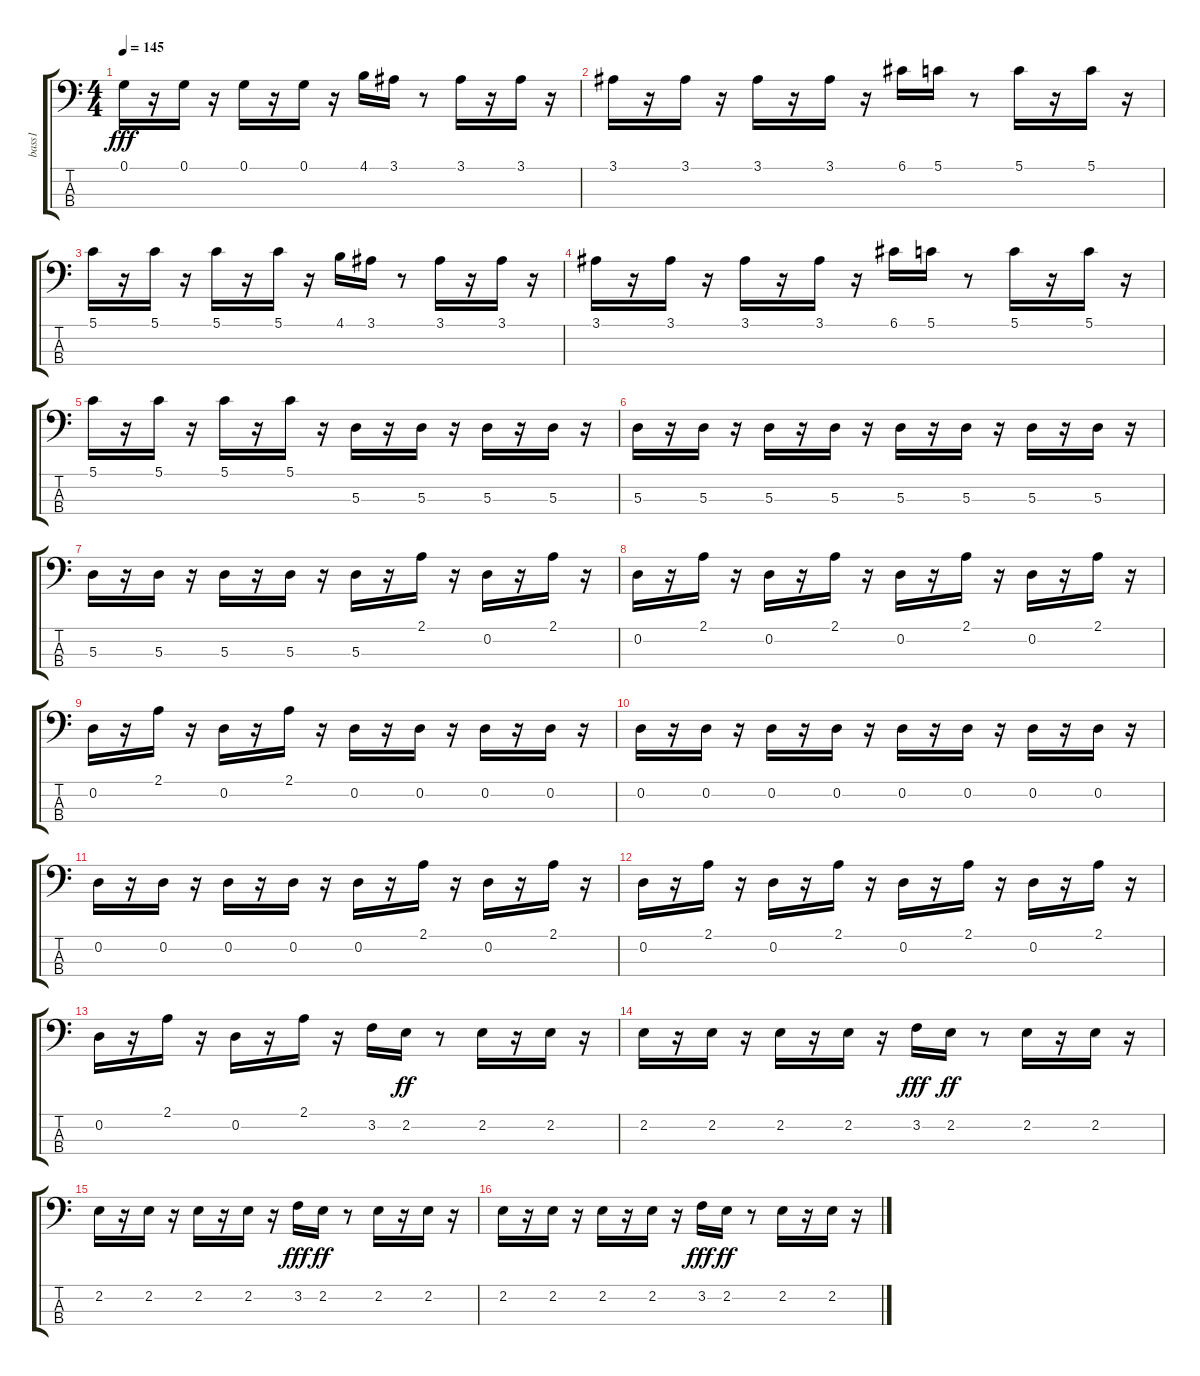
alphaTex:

\track ("bass1" "bass1") {instrument electricbassfinger}
\staff {score tabs}
\tuning (G2 D2 A1 E1) {hide}
\ts (4 4)
\tempo 145
\clef f4
\ks c
0.1.16{dy fff} r.16 0.1.16 r.16 0.1.16 r.16 0.1.16 r.16 4.1.16 3.1.16 r.8 3.1.16 r.16 3.1.16 r.16 |
3.1.16 r.16 3.1.16 r.16 3.1.16 r.16 3.1.16 r.16 6.1.16 5.1.16 r.8 5.1.16 r.16 5.1.16 r.16 |
5.1.16 r.16 5.1.16 r.16 5.1.16 r.16 5.1.16 r.16 4.1.16 3.1.16 r.8 3.1.16 r.16 3.1.16 r.16 |
3.1.16 r.16 3.1.16 r.16 3.1.16 r.16 3.1.16 r.16 6.1.16 5.1.16 r.8 5.1.16 r.16 5.1.16 r.16 |
5.1.16 r.16 5.1.16 r.16 5.1.16 r.16 5.1.16 r.16 5.3.16 r.16 5.3.16 r.16 5.3.16 r.16 5.3.16 r.16 |
5.3.16 r.16 5.3.16 r.16 5.3.16 r.16 5.3.16 r.16 5.3.16 r.16 5.3.16 r.16 5.3.16 r.16 5.3.16 r.16 |
5.3.16 r.16 5.3.16 r.16 5.3.16 r.16 5.3.16 r.16 5.3.16 r.16 2.1.16 r.16 0.2.16 r.16 2.1.16 r.16 |
0.2.16 r.16 2.1.16 r.16 0.2.16 r.16 2.1.16 r.16 0.2.16 r.16 2.1.16 r.16 0.2.16 r.16 2.1.16 r.16 |
0.2.16 r.16 2.1.16 r.16 0.2.16 r.16 2.1.16 r.16 0.2.16 r.16 0.2.16 r.16 0.2.16 r.16 0.2.16 r.16 |
0.2.16 r.16 0.2.16 r.16 0.2.16 r.16 0.2.16 r.16 0.2.16 r.16 0.2.16 r.16 0.2.16 r.16 0.2.16 r.16 |
0.2.16 r.16 0.2.16 r.16 0.2.16 r.16 0.2.16 r.16 0.2.16 r.16 2.1.16 r.16 0.2.16 r.16 2.1.16 r.16 |
0.2.16 r.16 2.1.16 r.16 0.2.16 r.16 2.1.16 r.16 0.2.16 r.16 2.1.16 r.16 0.2.16 r.16 2.1.16 r.16 |
0.2.16 r.16 2.1.16 r.16 0.2.16 r.16 2.1.16 r.16 3.2.16 2.2.16{dy ff} r.8 2.2.16 r.16 2.2.16 r.16 |
2.2.16 r.16 2.2.16 r.16 2.2.16 r.16 2.2.16 r.16 3.2.16{dy fff} 2.2.16{dy ff} r.8 2.2.16 r.16 2.2.16 r.16 |
2.2.16 r.16 2.2.16 r.16 2.2.16 r.16 2.2.16 r.16 3.2.16{dy fff} 2.2.16{dy ff} r.8 2.2.16 r.16 2.2.16 r.16 |
2.2.16 r.16 2.2.16 r.16 2.2.16 r.16 2.2.16 r.16 3.2.16{dy fff} 2.2.16{dy ff} r.8 2.2.16 r.16 2.2.16 r.16
